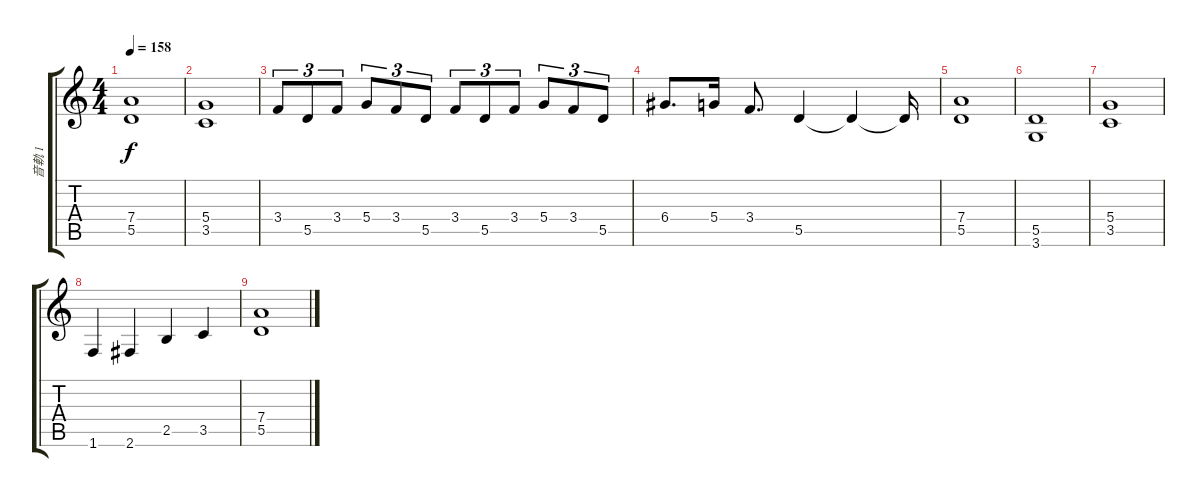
\track ("音軌 1" "音軌 1") {instrument overdrivenguitar}
\staff {score tabs}
\tuning (E4 B3 G3 D3 A2 E2) {hide}
\ts (4 4)
\tempo 158
\clef g2
\ks c
(7.4 5.5).1{dy f} |
(5.4 3.5).1 |
3.4.8{tu (3 2)} 5.5.8{tu (3 2)} 3.4.8{tu (3 2)} 5.4.8{tu (3 2)} 3.4.8{tu (3 2)} 5.5.8{tu (3 2)} 3.4.8{tu (3 2)} 5.5.8{tu (3 2)} 3.4.8{tu (3 2)} 5.4.8{tu (3 2)} 3.4.8{tu (3 2)} 5.5.8{tu (3 2)} |
6.4.8{d} 5.4.16 3.4.8{d} 5.5.4 5.5{t}.4 5.5{t}.16 |
(7.4 5.5).1 |
(5.5 3.6).1 |
(5.4 3.5).1 |
1.6.4 2.6.4 2.5.4 3.5.4 |
(7.4 5.5).1
